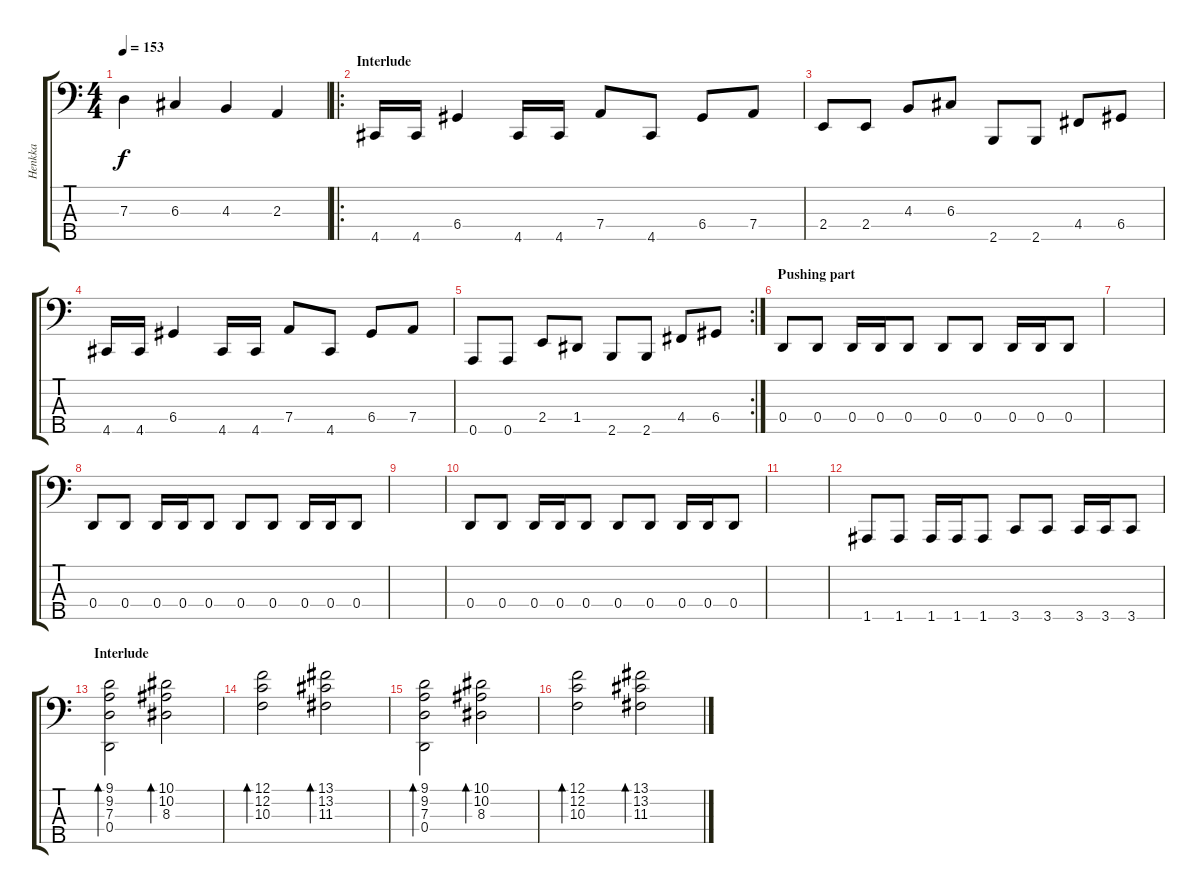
\track ("Henkka" "Henkka") {instrument electricbasspick}
\staff {score tabs}
\tuning (F2 C2 G1 D1 A0) {hide}
\ts (4 4)
\tempo 153
\clef f4
\ks c
7.3.4{dy f} 6.3.4 4.3.4 2.3.4 |
\ro
\section ("" "Interlude")
4.5.16 4.5.16 6.4.4 4.5.16 4.5.16 7.4.8 4.5.8 6.4.8 7.4.8 |
2.4.8 2.4.8 4.3.8 6.3.8 2.5.8 2.5.8 4.4.8 6.4.8 |
4.5.16 4.5.16 6.4.4 4.5.16 4.5.16 7.4.8 4.5.8 6.4.8 7.4.8 |
\rc 2
0.5.8 0.5.8 2.4.8 1.4.8 2.5.8 2.5.8 4.4.8 6.4.8 |
\section ("" "Pushing part")
0.4.8 0.4.8 0.4.16 0.4.16 0.4.8 0.4.8 0.4.8 0.4.16 0.4.16 0.4.8 |
|
0.4.8 0.4.8 0.4.16 0.4.16 0.4.8 0.4.8 0.4.8 0.4.16 0.4.16 0.4.8 |
|
0.4.8 0.4.8 0.4.16 0.4.16 0.4.8 0.4.8 0.4.8 0.4.16 0.4.16 0.4.8 |
|
1.5.8 1.5.8 1.5.16 1.5.16 1.5.8 3.5.8 3.5.8 3.5.16 3.5.16 3.5.8 |
\section ("" "Interlude")
(9.1 9.2 7.3 0.4).2{bd 120} (10.1 10.2 8.3).2{bd 120} |
(12.1 12.2 10.3).2{bd 120} (13.1 13.2 11.3).2{bd 120} |
(9.1 9.2 7.3 0.4).2{bd 120} (10.1 10.2 8.3).2{bd 120} |
(12.1 12.2 10.3).2{bd 120} (13.1 13.2 11.3).2{bd 120}
